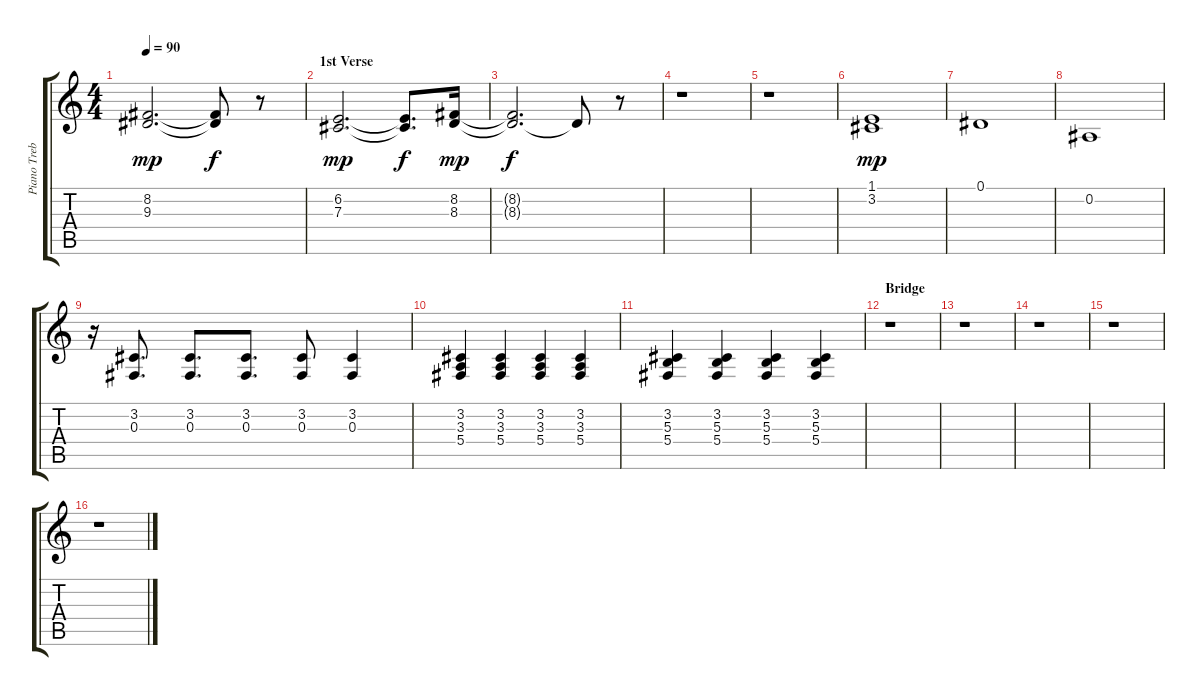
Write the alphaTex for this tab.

\track ("Piano Treble (Dizzy)" "Piano Treb") {instrument brightacousticpiano}
\staff {score tabs}
\tuning (Eb4 Bb3 Gb3 Db3 Ab2 Eb2) {hide}
\ts (4 4)
\tempo 90
\clef g2
\ks c
(8.2 9.3).2{d dy mp} (8.2{t} 9.3{t}).8{dy f} r.8 |
\section ("" "1st Verse")
(6.2 7.3).2{d dy mp} (6.2{t} 7.3{t}).8{d dy f} (8.2 8.3).16{dy mp} |
(8.2{t} 8.3{t}).2{d dy f} 8.3{t}.8 r.8 |
r.1 |
r.1 |
(1.1 3.2).1{dy mp} |
0.1.1 |
0.2.1 |
r.16 (3.2 0.3).8{d} (3.2 0.3).8{d} (3.2 0.3).8{d} (3.2 0.3).8 (3.2 0.3).4 |
(3.2 3.3 5.4).4 (3.2 3.3 5.4).4 (3.2 3.3 5.4).4 (3.2 3.3 5.4).4 |
(3.2 5.3 5.4).4 (3.2 5.3 5.4).4 (3.2 5.3 5.4).4 (3.2 5.3 5.4).4 |
\section ("" "Bridge")
r.1 |
r.1 |
r.1 |
r.1 |
r.1
